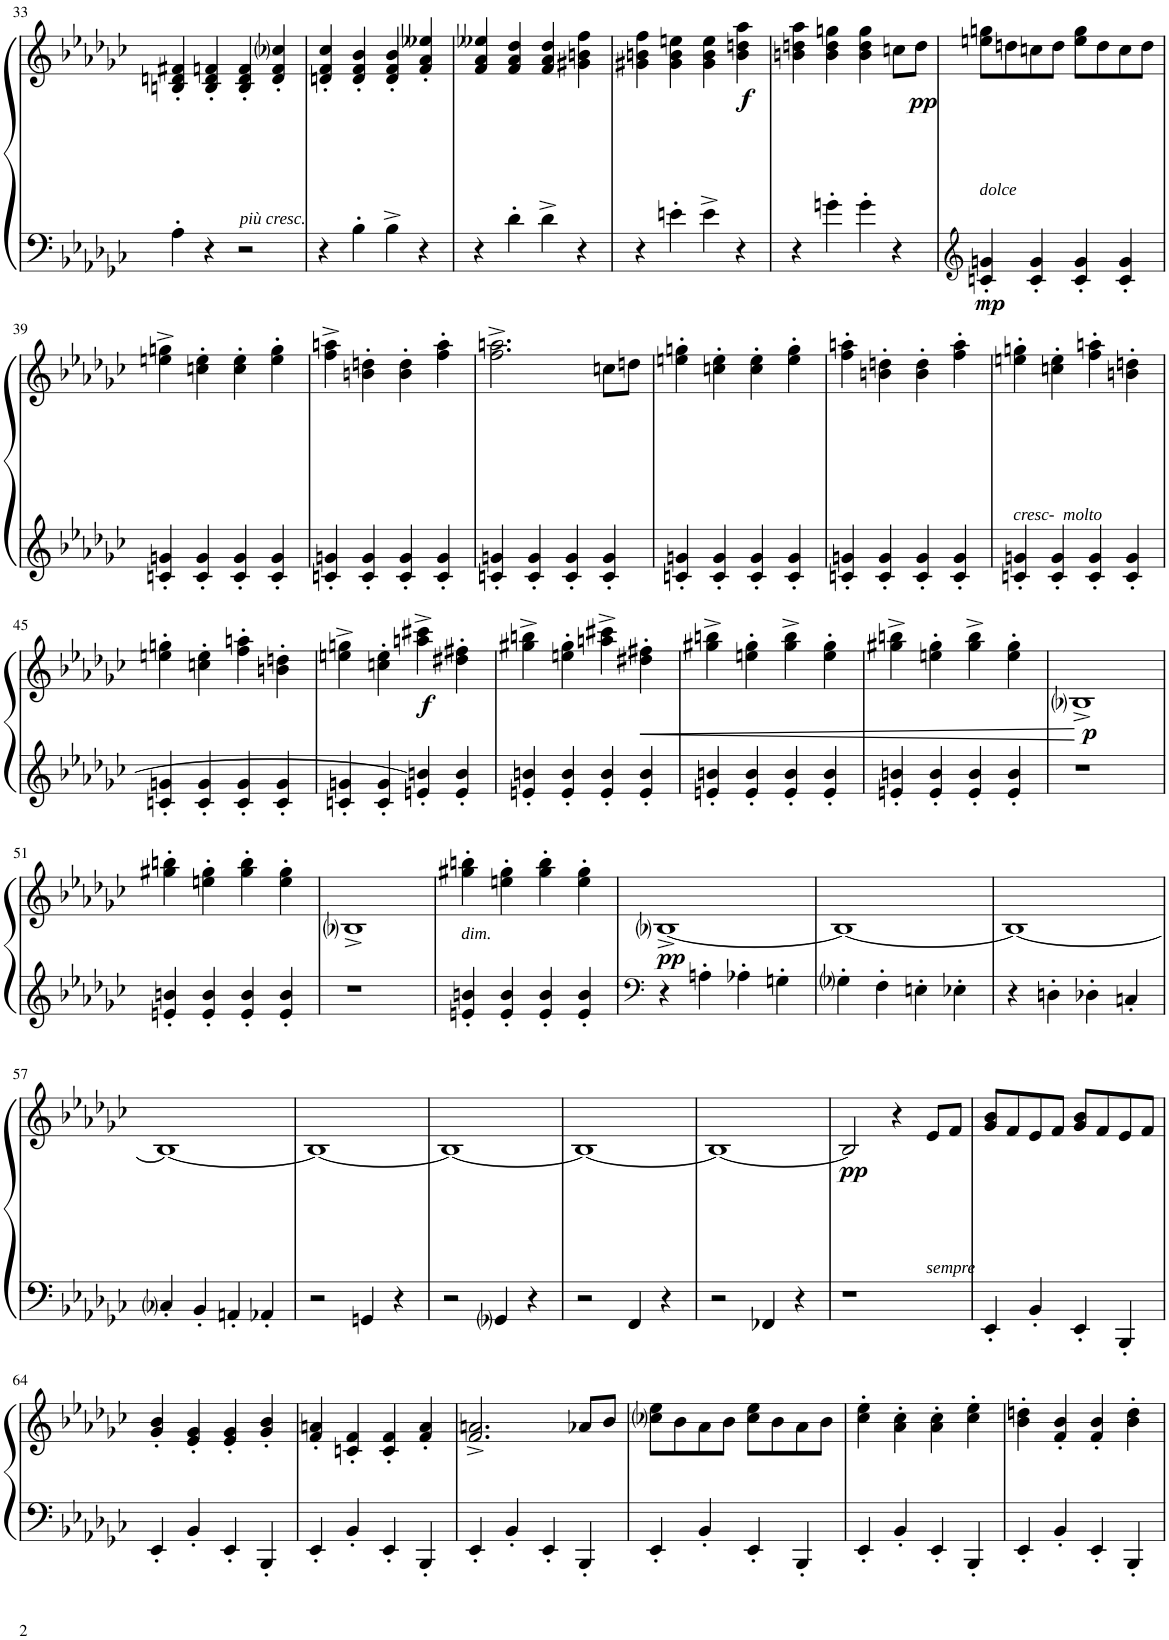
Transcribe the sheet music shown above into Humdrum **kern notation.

**kern	**kern	**dynam
*part1	*part1	*part1
*staff2	*staff1	*staff1/2
*I"Midi_1	*	*
!!LO:PB:g=z
*clefF4	*clefG2	*
*k[b-e-a-d-g-c-]	*k[b-e-a-d-g-c-]	*
*G-:	*G-:	*
*M2/2	*M2/2	*
*met(c|)	*met(c|)	*
=33	=33	=33
4A-'\	4Bn/' 4dn/' 4f#X/'	.
4r	4B/' 4d/' 4fn/'	.
!	!LO:TX:b:i:t=più cresc.	!
2r	4B/' 4d/' 4f/'	.
.	4d/' 4f/' 4cc-i/'	.
=34	=34	=34
4r	4dn/' 4f/' 4cc-/'	.
4B-'\	4d/' 4f/' 4b-/'	.
4B-^\	4d/' 4f/' 4b-/'	.
4r	4f/' 4a-/' 4ee--X/'	.
=35	=35	=35
4r	4f/ 4a-/ 4ee--X/	.
4d-'\	4f/ 4a-/ 4dd-/	.
4d-^\	4f/ 4a-/ 4dd-/	.
4r	4g#X\ 4bn\ 4ff\	.
=36	=36	=36
4r	4g#X\ 4bn\ 4ff\	.
4en'\	4g#\ 4b\ 4een\	.
4e^\	4g#\ 4b\ 4ee\	.
!	!	!LO:DY:b
4r	4b\ 4ddn\ 4aa-\	f
=37	=37	=37
4r	4bn\ 4ddn\ 4aa-\	.
4gn'\	4b\ 4dd\ 4ggn\	.
4g'\	4b\ 4dd\ 4gg\	.
4r	8ccn\L	.
!	!	!LO:DY:b
.	8dd\J	pp
=38	=38	=38
*clefG2	*	*
!LO:TX:a:i:t=dolce	!	!
!	!	!LO:DY:b=2
4cn/' 4gn/'	8een\ 8ggn\L	mp
.	8ddn\	.
4c/' 4g/'	8ccn\	.
.	8dd\J	.
4c/' 4g/'	8ee\ 8gg\L	.
.	8dd\	.
4c/' 4g/'	8cc\	.
.	8dd\J	.
!!LO:LB:g=z
=39	=39	=39
4cn/' 4gn/'	4een\^ 4ggn\^	.
4c/' 4g/'	4ccn\' 4ee\'	.
4c/' 4g/'	4cc\' 4ee\'	.
4c/' 4g/'	4ee\' 4gg\'	.
=40	=40	=40
4cn/' 4gn/'	4ff\^ 4aan\^	.
4c/' 4g/'	4bn\' 4ddn\'	.
4c/' 4g/'	4b\' 4dd\'	.
4c/' 4g/'	4ff\' 4aa\'	.
=41	=41	=41
4cn/' 4gn/'	2.ff\^ 2.aan\^	.
4c/' 4g/'	.	.
4c/' 4g/'	.	.
4c/' 4g/'	8ccn\L	.
.	8ddn\J	.
=42	=42	=42
4cn/' 4gn/'	4een\' 4ggn\'	.
4c/' 4g/'	4ccn\' 4ee\'	.
4c/' 4g/'	4cc\' 4ee\'	.
4c/' 4g/'	4ee\' 4gg\'	.
=43	=43	=43
4cn/' 4gn/'	4ff\' 4aan\'	.
4c/' 4g/'	4bn\' 4ddn\'	.
4c/' 4g/'	4b\' 4dd\'	.
4c/' 4g/'	4ff\' 4aa\'	.
=44	=44	=44
!	!LO:TX:b:i:t=cresc-  molto	!
4cn/' 4gn/'	4een\' 4ggn\'	.
4c/' 4g/'	4ccn\' 4ee\'	.
4c/' 4g/'	4ff\' 4aan\'	.
4c/' 4g/'	4bn\' 4ddn\'	.
!!LO:LB:g=z
=45	=45	=45
4cn/' 4gn/'	4een\' 4ggn\'	.
4c/' 4g/'	4ccn\' 4ee\'	.
4c/' 4g/'	4ff\' 4aan\'	.
4c/' 4g/'	4bn\' 4ddn\'	.
=46	=46	=46
4cn/' 4gn/'	4een\^ 4ggn\^	.
4c/' 4g/'	4ccn\' 4ee\'	.
!	!	!LO:DY:b
4en/' 4bn/]'	4aan\^ 4ccc#X\^	f
4e/' 4b/'	4dd#X\' 4ff#X\'	.
=47	=47	=47
4en/' 4bn/'	4gg#X\^ 4bbn\^	.
4e/' 4b/'	4een\' 4gg#\'	.
4e/' 4b/'	4aan\^ 4ccc#X\^	.
!	!	!LO:HP:b
4e/' 4b/'	4dd#X\' 4ff#X\'	<
=48	=48	=48
4en/' 4bn/'	4gg#X\^ 4bbn\^	.
4e/' 4b/'	4een\' 4gg#\'	.
4e/' 4b/'	4gg#\^ 4bb\^	.
4e/' 4b/'	4ee\' 4gg#\'	.
=49	=49	=49
4en/' 4bn/'	4gg#X\^ 4bbn\^	.
4e/' 4b/'	4een\' 4gg#\'	.
4e/' 4b/'	4gg#\^ 4bb\^	.
4e/' 4b/'	4ee\' 4gg#\'	.
.	.	[
=50	=50	=50
!	!	!LO:DY:b
1r	1B-i^	p
!!LO:LB:g=z
=51	=51	=51
4en/' 4bn/'	4gg#X\' 4bbn\'	.
4e/' 4b/'	4een\' 4gg#\'	.
4e/' 4b/'	4gg#\' 4bb\'	.
4e/' 4b/'	4ee\' 4gg#\'	.
=52	=52	=52
1r	1B-i^	.
=53	=53	=53
!LO:TX:a:i:t=dim.	!	!
4en/' 4bn/'	4gg#X\' 4bbn\'	.
4e/' 4b/'	4een\' 4gg#\'	.
4e/' 4b/'	4gg#\' 4bb\'	.
4e/' 4b/'	4ee\' 4gg#\'	.
=54	=54	=54
*clefF4	*	*
!	!	!LO:DY:b
4r	[1B-i^	pp
4An'\	.	.
4A-X'\	.	.
4Gn'\	.	.
=55	=55	=55
4G-i'\	1B-_	.
4F'\	.	.
4En'\	.	.
4E-X'\	.	.
=56	=56	=56
4r	1B-_	.
4Dn'\	.	.
4D-X'\	.	.
4Cn'/	.	.
!!LO:LB:g=z
=57	=57	=57
4C-i'/	1B-_	.
4BB-'/	.	.
4AAn'/	.	.
4AA-X'/	.	.
=58	=58	=58
2r	1B-_	.
4GGn/	.	.
4r	.	.
=59	=59	=59
2r	1B-_	.
4GG-i/	.	.
4r	.	.
=60	=60	=60
2r	1B-_	.
4FF/	.	.
4r	.	.
=61	=61	=61
2r	1B-_	.
4FF-X/	.	.
4r	.	.
=62	=62	=62
!	!	!LO:DY:b
1r	2B-/]	pp
.	4r	.
!	!LO:TX:b:i:t=sempre	!
.	8e-/L	.
.	8f/J	.
=63	=63	=63
4EE-'/	8g-/ 8b-/L	.
.	8f/	.
4BB-'/	8e-/	.
.	8f/J	.
4EE-'/	8g-/ 8b-/L	.
.	8f/	.
4BBB-'/	8e-/	.
.	8f/J	.
!!LO:LB:g=z
=64	=64	=64
4EE-'/	4g-/' 4b-/'	.
4BB-'/	4e-/' 4g-/'	.
4EE-'/	4e-/' 4g-/'	.
4BBB-'/	4g-/' 4b-/'	.
=65	=65	=65
4EE-'/	4f/' 4an/'	.
4BB-'/	4cn/' 4f/'	.
4EE-'/	4c/' 4f/'	.
4BBB-'/	4f/' 4a/'	.
=66	=66	=66
4EE-'/	2.f/^ 2.an/^	.
4BB-'/	.	.
4EE-'/	.	.
4BBB-'/	8a-X/L	.
.	8b-/J	.
=67	=67	=67
4EE-'/	8cc-i\ 8ee-\L	.
.	8b-\	.
4BB-'/	8a-\	.
.	8b-\J	.
4EE-'/	8cc-\ 8ee-\L	.
.	8b-\	.
4BBB-'/	8a-\	.
.	8b-\J	.
=68	=68	=68
4EE-'/	4cc-\' 4ee-\'	.
4BB-'/	4a-\' 4cc-\'	.
4EE-'/	4a-\' 4cc-\'	.
4BBB-'/	4cc-\' 4ee-\'	.
=69	=69	=69
4EE-'/	4b-\' 4ddn\'	.
4BB-'/	4f/' 4b-/'	.
4EE-'/	4f/' 4b-/'	.
4BBB-'/	4b-\' 4dd\'	.
=	=	=
*-	*-	*-
